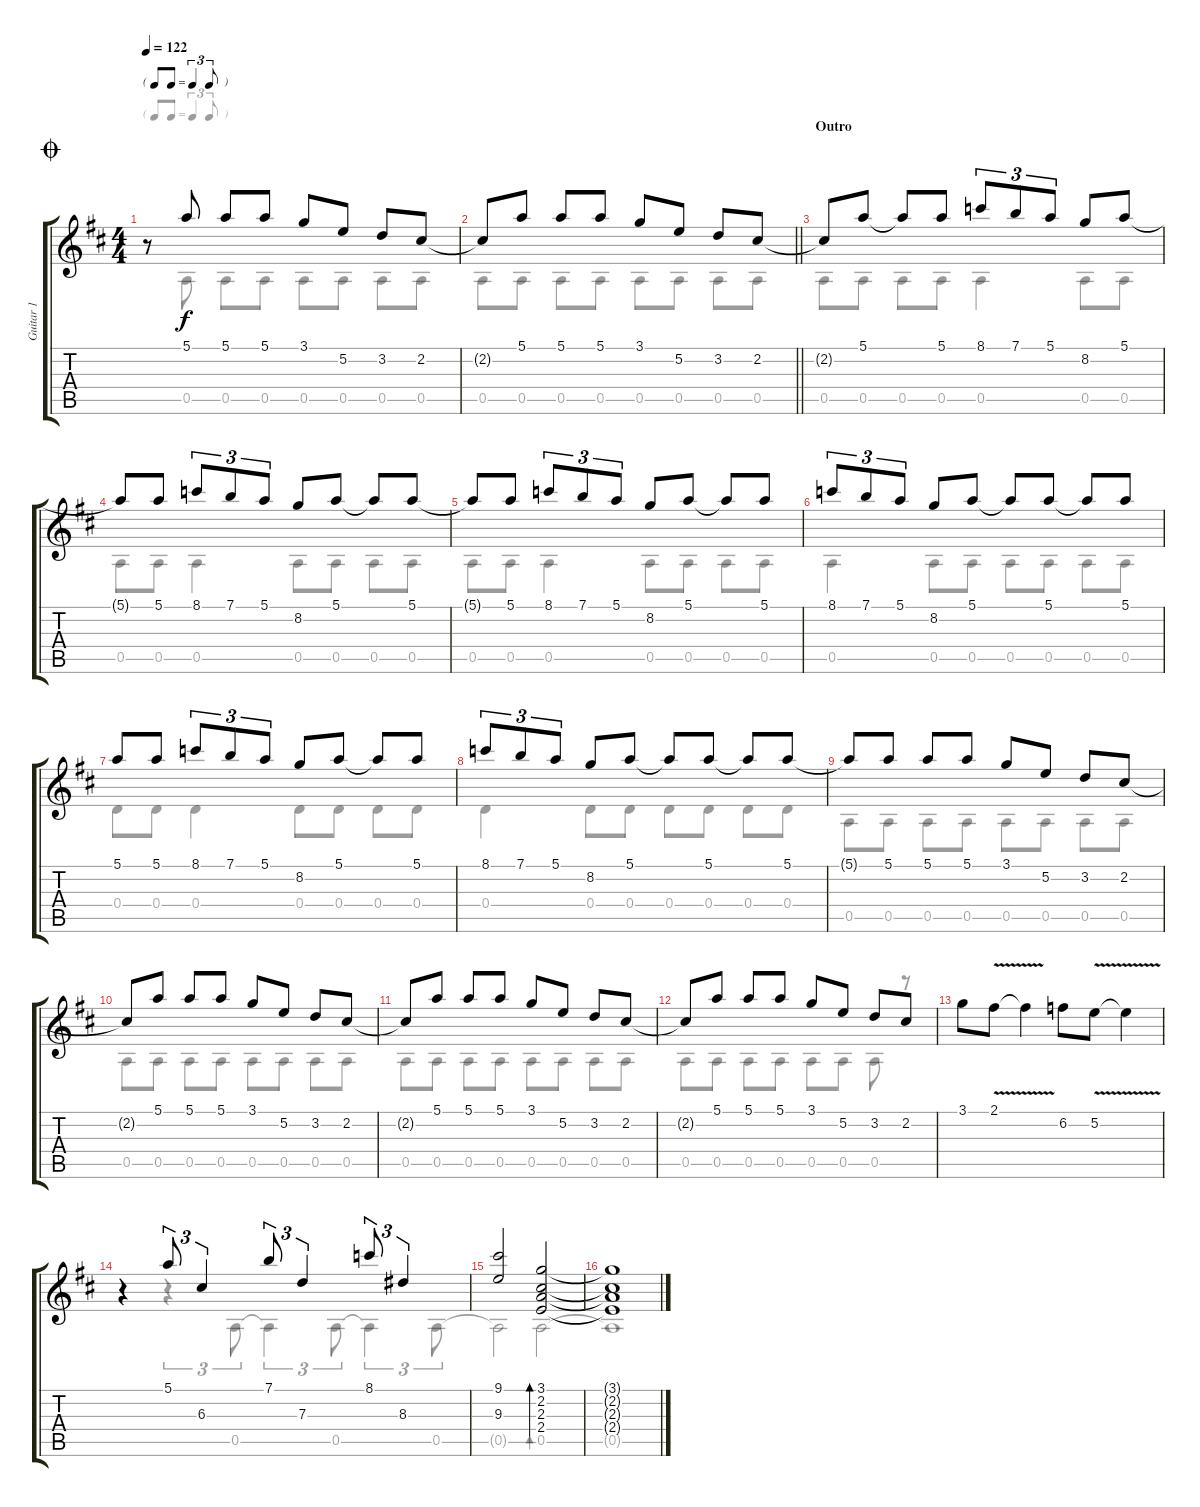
\track ("Guitar 1" "Guitar 1") {instrument acousticguitarsteel}
\staff {score tabs}
\tuning (E4 B3 G3 D3 A2 E2) {hide}
\voice
\ts (4 4)
\tf triplet8th
\jump coda
\tempo 122
\clef g2
\ks d
r.8{dy f} 5.1.8 5.1.8 5.1.8 3.1.8 5.2.8 3.2.8 2.2.8 |
\barLineRight lightlight
2.2{t}.8 5.1.8 5.1.8 5.1.8 3.1.8 5.2.8 3.2.8 2.2.8 |
\section ("" "Outro")
2.2{t}.8 5.1.8 5.1{t}.8 5.1.8 8.1.8{tu (3 2)} 7.1.8{tu (3 2)} 5.1.8{tu (3 2)} 8.2.8 5.1.8 |
5.1{t}.8 5.1.8 8.1.8{tu (3 2)} 7.1.8{tu (3 2)} 5.1.8{tu (3 2)} 8.2.8 5.1.8 5.1{t}.8 5.1.8 |
5.1{t}.8 5.1.8 8.1.8{tu (3 2)} 7.1.8{tu (3 2)} 5.1.8{tu (3 2)} 8.2.8 5.1.8 5.1{t}.8 5.1.8 |
8.1.8{tu (3 2)} 7.1.8{tu (3 2)} 5.1.8{tu (3 2)} 8.2.8 5.1.8 5.1{t}.8 5.1.8 5.1{t}.8 5.1.8 |
5.1.8 5.1.8 8.1.8{tu (3 2)} 7.1.8{tu (3 2)} 5.1.8{tu (3 2)} 8.2.8 5.1.8 5.1{t}.8 5.1.8 |
8.1.8{tu (3 2)} 7.1.8{tu (3 2)} 5.1.8{tu (3 2)} 8.2.8 5.1.8 5.1{t}.8 5.1.8 5.1{t}.8 5.1.8 |
5.1{t}.8 5.1.8 5.1.8 5.1.8 3.1.8 5.2.8 3.2.8 2.2.8 |
2.2{t}.8 5.1.8 5.1.8 5.1.8 3.1.8 5.2.8 3.2.8 2.2.8 |
2.2{t}.8 5.1.8 5.1.8 5.1.8 3.1.8 5.2.8 3.2.8 2.2.8 |
2.2{t}.8 5.1.8 5.1.8 5.1.8 3.1.8 5.2.8 3.2.8 2.2.8 |
3.1.8 2.1{v}.8 2.1{v t}.4 6.2.8 5.2{v}.8 5.2{v t}.4 |
r.4 5.1.8{tu (3 2)} 6.3.4{tu (3 2)} 7.1.8{tu (3 2)} 7.3.4{tu (3 2)} 8.1.8{tu (3 2)} 8.3.4{tu (3 2)} |
(9.1 9.3).2 (3.1 2.2 2.3 2.4).2{bd 30} |
(3.1{t} 2.2{t} 2.3{t} 2.4{t}).1
\voice
\clef g2
\ottava regular
\simile none
\ks d
r.8{dy f} 0.5.8 0.5.8 0.5.8 0.5.8 0.5.8 0.5.8 0.5.8 |
\barLineRight lightlight
0.5.8 0.5.8 0.5.8 0.5.8 0.5.8 0.5.8 0.5.8 0.5.8 |
0.5.8 0.5.8 0.5.8 0.5.8 0.5.4 0.5.8 0.5.8 |
0.5.8 0.5.8 0.5.4 0.5.8 0.5.8 0.5.8 0.5.8 |
0.5.8 0.5.8 0.5.4 0.5.8 0.5.8 0.5.8 0.5.8 |
0.5.4 0.5.8 0.5.8 0.5.8 0.5.8 0.5.8 0.5.8 |
0.4.8 0.4.8 0.4.4 0.4.8 0.4.8 0.4.8 0.4.8 |
0.4.4 0.4.8 0.4.8 0.4.8 0.4.8 0.4.8 0.4.8 |
0.5.8 0.5.8 0.5.8 0.5.8 0.5.8 0.5.8 0.5.8 0.5.8 |
0.5.8 0.5.8 0.5.8 0.5.8 0.5.8 0.5.8 0.5.8 0.5.8 |
0.5.8 0.5.8 0.5.8 0.5.8 0.5.8 0.5.8 0.5.8 0.5.8 |
0.5.8 0.5.8 0.5.8 0.5.8 0.5.8 0.5.8 0.5.8 r.8 |
|
r.4 r.4{tu (3 2)} 0.5.8{tu (3 2)} 0.5{t}.4{tu (3 2)} 0.5.8{tu (3 2)} 0.5{t}.4{tu (3 2)} 0.5.8{tu (3 2)} |
0.5{t}.2 0.5.2{bd 30} |
0.5{t}.1
